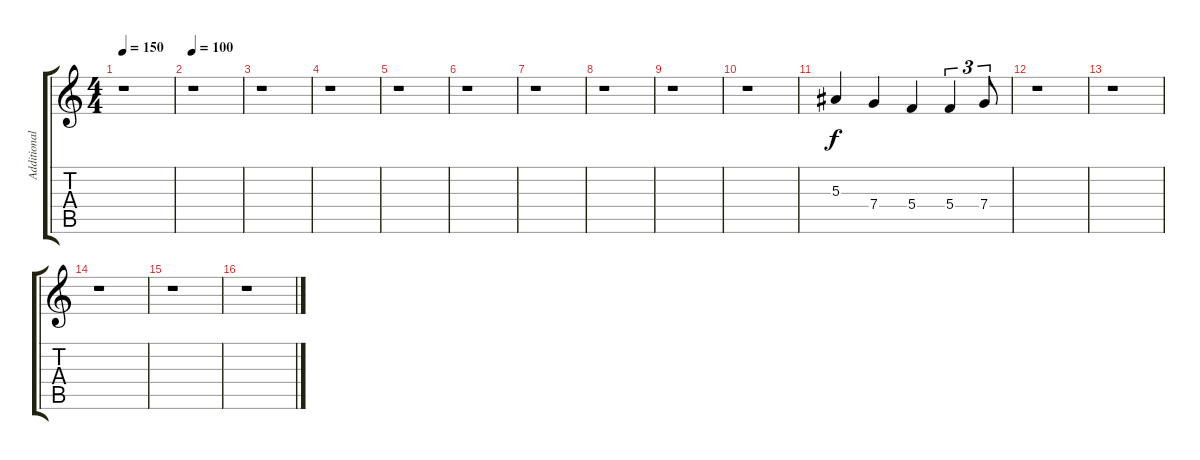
\track ("Additional Guitars" "Additional") {instrument distortionguitar}
\staff {score tabs}
\tuning (D4 A3 F3 C3 G2 D2) {hide}
\ts (4 4)
\tempo 150
\clef g2
\ks c
r.1{dy f} |
\tempo 100
r.1 |
r.1 |
r.1 |
r.1 |
r.1 |
r.1 |
r.1 |
r.1 |
r.1 |
5.3.4 7.4.4 5.4.4 5.4.4{tu (3 2)} 7.4.8{tu (3 2)} |
r.1 |
r.1 |
r.1 |
r.1 |
r.1
